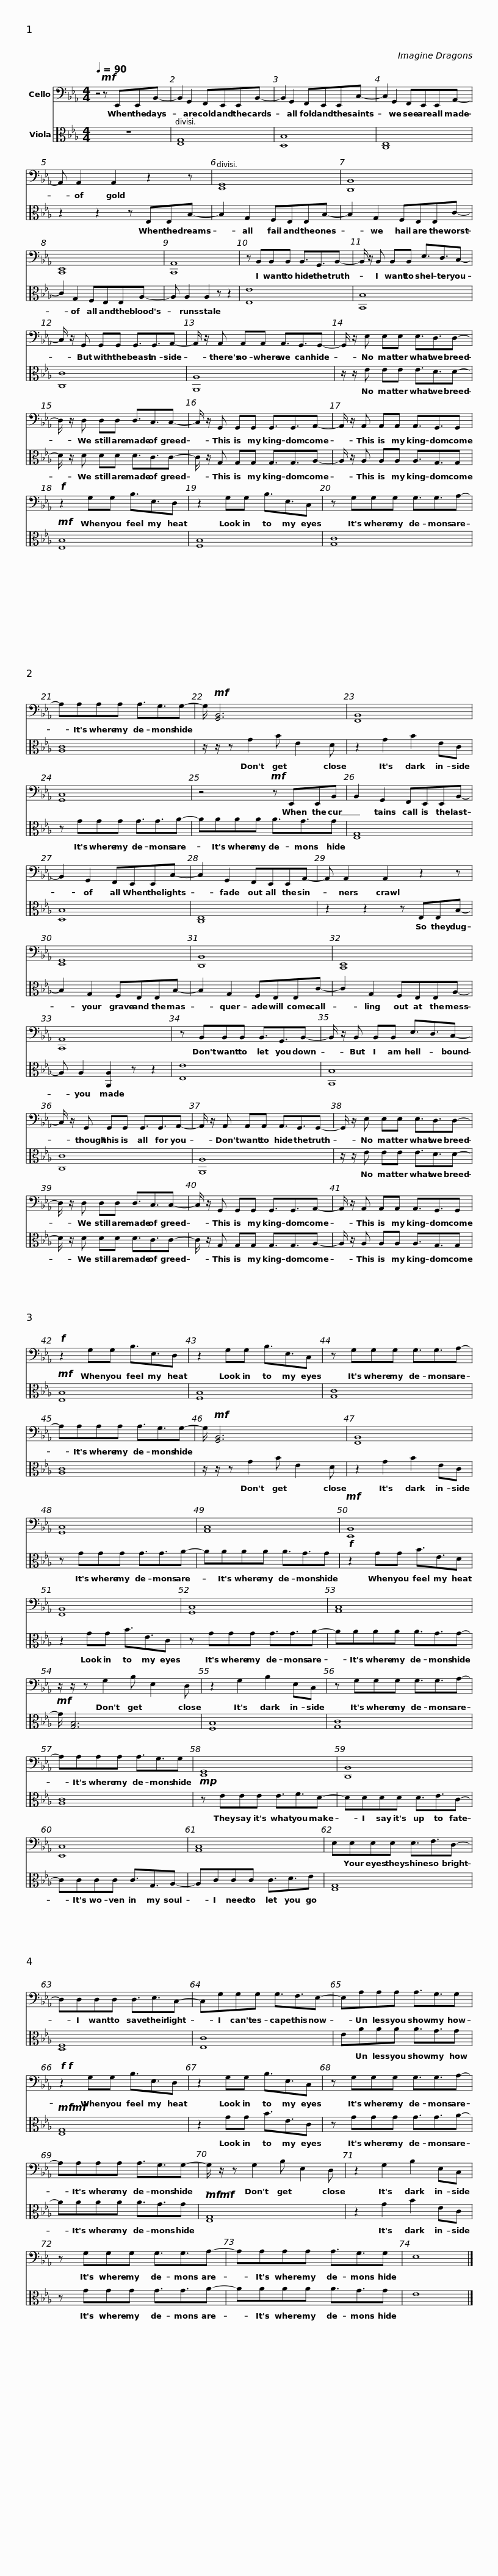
X:1
%%score 1 2
L:1/8
Q:1/4=90
M:4/4
I:linebreak $
K:Eb
U:s=!stemless!
V:1 bass
V:2 alto
V:1
 z4!mf! z E,,E,,B,,- | B,,2 G,,2 F,,E,,E,,B,,- | B,,2 G,,2 F,,E,,E,,C,- |$ C,2 G,,2 F,,E,,E,,A,,- | A,, A,,2 A,,2 z2 z | %5
 s[E,,G,,]8 |$ s[D,,B,,]8 | s[C,,E,,]8 | s[C,,A,,]8 | z B,,B,,B,, B,,3/2G,,3/2B,,- |$ %10
 B,,/ z/ B,, B,,B,, E,3/2D,3/2C,- | C,/ z/ G,, G,,G,, G,,3/2G,,3/2A,,- | A,,/ z/ A,, A,,A,, A,,3/2G,,3/2G,,- |$ G,,/ z/ E, E,E, E,3/2D,3/2D,- | D,/ z/ D, D,D, D,3/2C,3/2C,- | %15
 C,/ z/ G,, G,,G,, G,,3/2G,,3/2A,,- |$ A,,/ z/ A,, A,,A,, A,,3/2G,,3/2G,, |!f! z2 G,G, B,3/2E,3/2D, | z2 G,G, B,3/2E,3/2C, |$ z G,G,G, G,3/2G,3/2A,- | %20
 A,A,A,A, A,3/2G,3/2G,- | G,/!mf! [G,,B,,]6 x3/2 |$ s[F,,B,,]8 | s[G,,C,]8 | z4!mf! z E,,E,,B,, |$ %25
 B,,2 G,,2 F,,E,,E,,B,,- | B,,2 G,,2 F,,E,,E,,C,- | C,2 G,,2 F,,E,,E,,A,,- | A,, A,,2 A,,2 z2 z |$ s[E,,G,,]8 | %30
 s[D,,B,,]8 | s[C,,E,,]8 | s[C,,A,,]8 |$ z B,,B,,B,, B,,3/2G,,3/2B,,- | B,,/ z/ B,, B,,B,, E,3/2D,3/2C,- | %35
 C,/ z/ G,, G,,G,, G,,3/2G,,3/2A,,- |$ A,,/ z/ A,, A,,A,, A,,3/2G,,3/2G,,- | G,,/ z/ E, E,E, E,3/2D,3/2D,- | D,/ z/ D, D,D, D,3/2C,3/2C,- |$ C,/ z/ G,, G,,G,, G,,3/2G,,3/2A,,- | %40
 A,,/ z/ A,, A,,A,, A,,3/2G,,3/2G,, |!f! z2 G,G, B,3/2E,3/2D, |$ z2 G,G, B,3/2E,3/2C, | z G,G,G, G,3/2G,3/2A,- | A,A,A,A, A,3/2G,3/2G,- |$ %45
 G,/!mf! [G,,B,,]6 x3/2 | s[F,,B,,]8 | s[G,,C,]8 |$ s[A,,C,]8 |!mf! s[E,,B,,]8 | %50
 s[F,,B,,]8 |$ s[G,,C,]8 | s[A,,C,]8 | z/ z/ z G,2 B, E,2 D, |$ z2 G,2 B,2 E,C, | %55
 z G,G,G, G,3/2G,3/2A,- | A,A,A,A, A,3/2G,3/2G, |$ s[E,,G,,]8 | s[D,,B,,]8 | s[E,,C,]8 |$ %60
 s[A,,C,]8 | E,E,E,E, E,3/2F,3/2D,- | D,D,D,D, D,3/2E,3/2C,- |$ C,G,G,G, G,3/2F,3/2E,- | E,A,A,A, A,3/2G,3/2G, | %65
!f!!f! z2 G,G, B,3/2E,3/2D, |$ z2 G,G, B,3/2E,3/2C, | z G,G,G, G,3/2G,3/2A,- | A,A,A,A, A,3/2G,3/2G,- |$ G,/ z/ z G,2 B, E,2 D, | %70
 z2 G,2 B,2 E,C, | z G,G,G, G,3/2G,3/2A,- |$ A,A,A,A, A,3/2G,3/2G, | sE,8 |] %74
V:2
 z8 | s[E,G,]8 | s[D,B,]8 |$ s[C,E,]8 | z2 z2 z E,E,B,- | %5
 B,2 G,2 F,E,E,B,- |$ B,2 G,2 F,E,E,C- | C2 G,2 F,E,E,A,- | A, A,2 A,2 z z2 | s[E,E]8 |$ %10
 s[B,,B,]8 | s[C,C]8 | s[A,,A,]8 |$ z/ z/ E EE E3/2D3/2D- | D/ z/ D DD D3/2C3/2C- | %15
 C/ z/ G, G,G, G,3/2G,3/2A,- |$ A,/ z/ A, A,A, A,3/2G,3/2G, |!mf! s[E,B,]8 | s[F,B,]8 |$ s[G,C]8 | %20
 s[A,C]8 | z/ z/ z G2 B E2 D |$ z2 G2 B2 EC | z GGG G3/2G3/2A- | AAAA A3/2G3/2G |$ %25
 s[E,G,]8 | s[D,B,]8 | s[C,E,]8 | z2 z2 z E,E,B,- |$ B,2 G,2 F,E,E,B,- | %30
 B,2 G,2 F,E,E,C- | C2 G,2 F,E,E,A,- | A, A,2 [A,,A,]2 z z2 |$ s[E,E]8 | s[B,,B,]8 | %35
 s[C,C]8 |$ s[A,,A,]8 | z/ z/ E EE E3/2D3/2D- | D/ z/ D DD D3/2C3/2C- |$ C/ z/ G, G,G, G,3/2G,3/2A,- | %40
 A,/ z/ A, A,A, A,3/2G,3/2G, |!mf! s[E,B,]8 |$ s[F,B,]8 | s[G,C]8 | s[A,C]8 |$ %45
 z/ z/ z G2 B E2 D | z2 G2 B2 EC | z GGG G3/2G3/2A- |$ AAAA A3/2G3/2G |!f! z2 GG B3/2E3/2D | %50
 z2 GG B3/2E3/2C |$ z GGG G3/2G3/2A- | AAAA A3/2G3/2G- |!mf! G/ [G,B,]6 x3/2 |$ s[F,B,]8 | %55
 s[G,C]8 | s[A,C]8 |$!mp! z EEE E3/2F3/2D- | DDDD D3/2E3/2C- | CCCC C3/2G,3/2A,- |$ %60
 A,CCC C3/2D3/2E | s[E,G,]8 | s[D,F,]8 |$ s[E,C]8 | EAAA A3/2G3/2G | %65
!mf!!mf! s[E,G,]8 |$ z2 GG B3/2E3/2C | z GGG G3/2G3/2A- | AAAA A3/2G3/2G |$!mf!!mf! s[E,G,]8 | %70
 z2 G2 B2 EC | z GGG G3/2G3/2A- |$ AAAA A3/2G3/2G | sE8 |] %74
